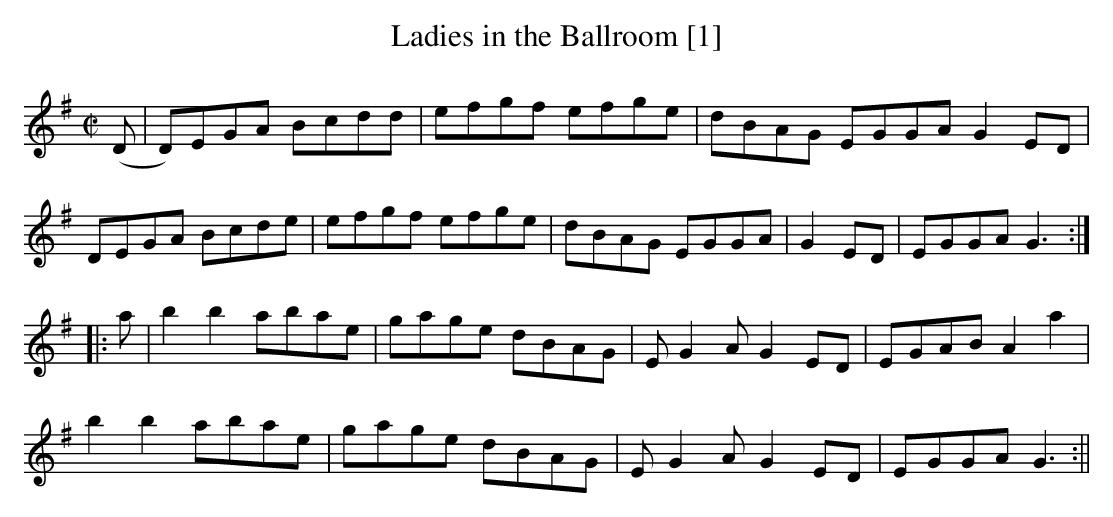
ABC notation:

X:1
T:Ladies in the Ballroom [1]
M:C|
L:1/8
K:G
(D|D)EGA Bcdd|efgf efge|dBAG EGGA G2 ED|
DEGA Bcde|efgf efge|dBAG EGGA|G2 ED|EGGA G3:|
|:a|b2b2 abae|gage dBAG|E G2 A G2 ED|EGAB A2a2|
b2b2 abae|gage dBAG|EG2 A G2 ED|EGGA G3:||
